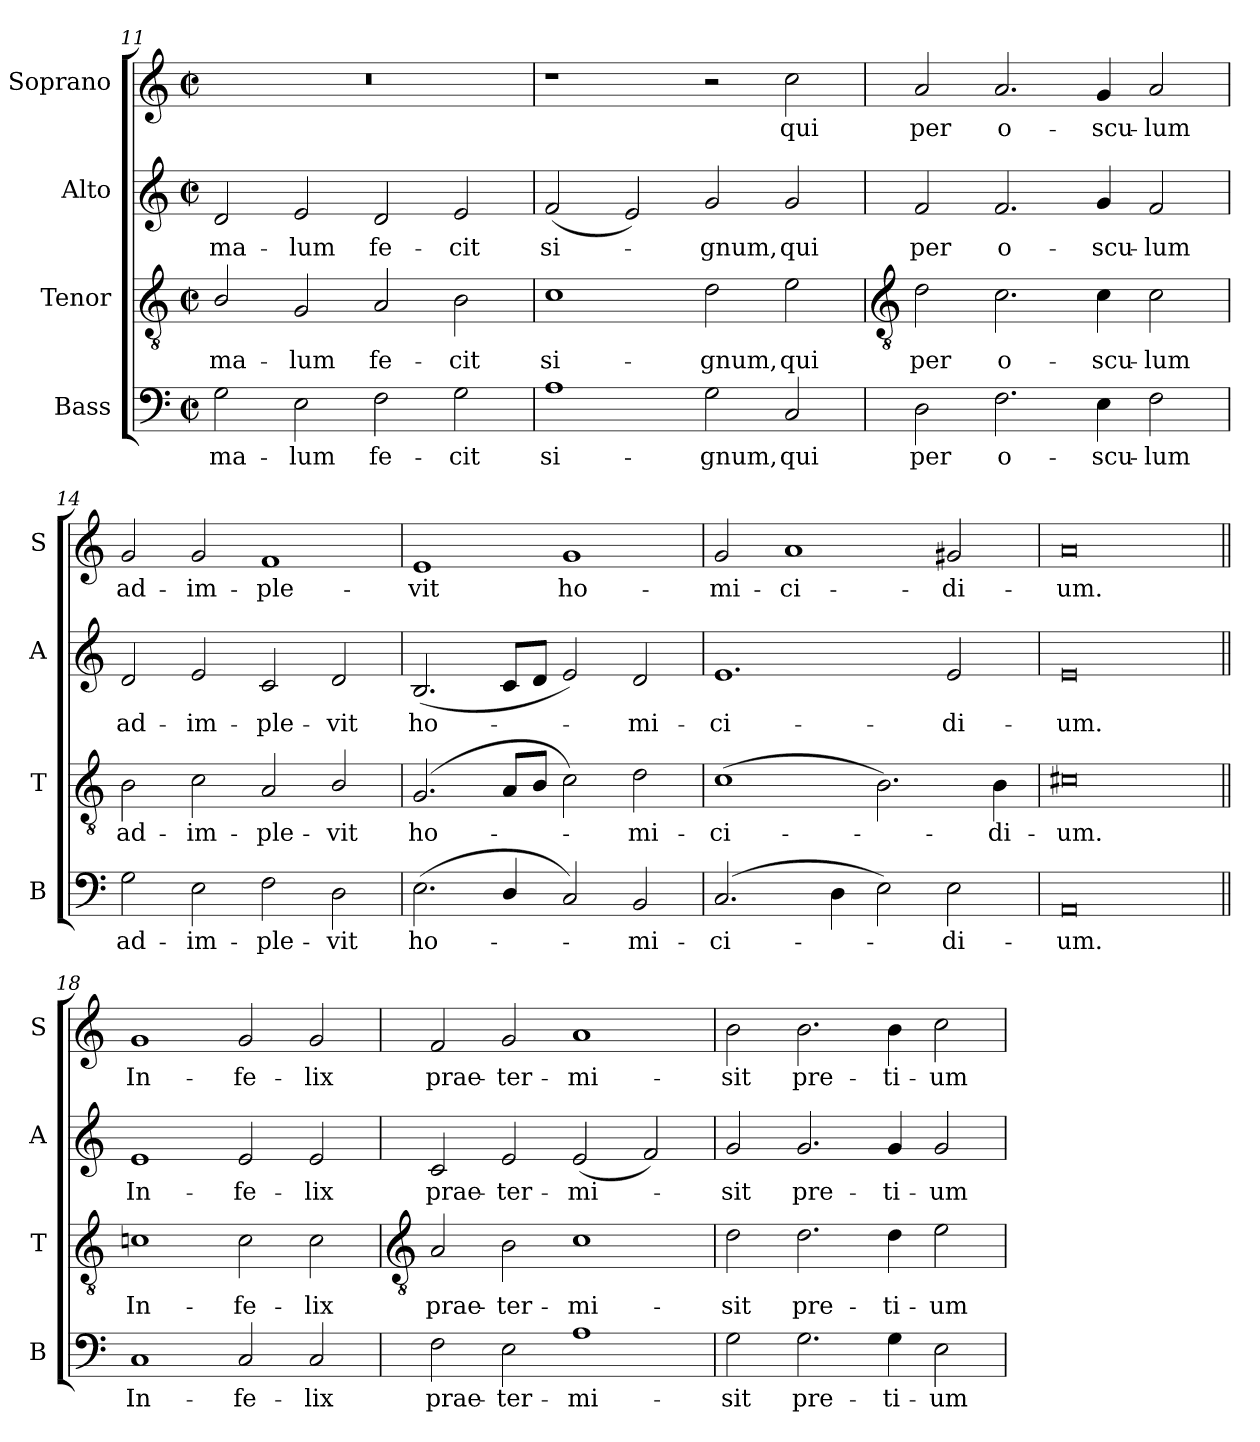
**kern	**text	**kern	**text	**kern	**text	**kern	**text
*part4	*part4	*part3	*part3	*part2	*part2	*part1	*part1
*staff4	*staff4	*staff3	*staff3	*staff2	*staff2	*staff1	*staff1
*I"Bass	*	*I"Tenor	*	*I"Alto	*	*I"Soprano	*
*I'B	*	*I'T	*	*I'A	*	*I'S	*
*clefF4	*	*clefGv2	*	*clefG2	*	*clefG2	*
*k[]	*	*k[]	*	*k[]	*	*k[]	*
*C:	*	*C:	*	*C:	*	*C:	*
*M4/2	*	*M4/2	*	*M4/2	*	*M4/2	*
*met(c|)	*	*met(c|)	*	*met(c|)	*	*met(c|)	*
=11	=11	=11	=11	=11	=11	=11	=11
!	!LO:LY:b	!	!LO:LY:b	!	!LO:LY:b	!	!
2G	ma-	2B/	ma-	2d	ma-	0r	.
!	!LO:LY:b	!	!LO:LY:b	!	!LO:LY:b	!	!
2E	-lum	2G	-lum	2e	-lum	.	.
!	!LO:LY:b	!	!LO:LY:b	!	!LO:LY:b	!	!
2F	fe-	2A	fe-	2d	fe-	.	.
!	!LO:LY:b	!	!LO:LY:b	!	!LO:LY:b	!	!
2G	-cit	2B	-cit	2e	-cit	.	.
=12	=12	=12	=12	=12	=12	=12	=12
!	!LO:LY:b	!	!LO:LY:b	!	!LO:LY:b	!	!
1A	si-	1c	si-	(<2f	si-	1r	.
.	.	.	.	2e)	.	.	.
!	!LO:LY:b	!	!LO:LY:b	!	!LO:LY:b	!	!
2G	-gnum,	2d	-gnum,	2g	gnum,	2r	.
!	!LO:LY:b	!	!LO:LY:b	!	!LO:LY:b	!	!LO:LY:b
2C	qui	2e	qui	2g	qui	2cc	qui
!!LO:LB:g=z
=13	=13	=13	=13	=13	=13	=13	=13
*	*	*clefGv2	*	*	*	*	*
!	!LO:LY:b	!	!LO:LY:b	!	!LO:LY:b	!	!LO:LY:b
2D	per	2d	per	2f	per	2a	per
!	!LO:LY:b	!	!LO:LY:b	!	!LO:LY:b	!	!LO:LY:b
2.F	o-	2.c	o-	2.f	o-	2.a	o-
!	!LO:LY:b	!	!LO:LY:b	!	!LO:LY:b	!	!LO:LY:b
4E	-scu-	4c	-scu-	4g	-scu-	4g	-scu-
!	!LO:LY:b	!	!LO:LY:b	!	!LO:LY:b	!	!LO:LY:b
2F	-lum	2c	-lum	2f	-lum	2a	-lum
=14	=14	=14	=14	=14	=14	=14	=14
!	!LO:LY:b	!	!LO:LY:b	!	!LO:LY:b	!	!LO:LY:b
2G	ad-	2B	ad-	2d	ad-	2g	ad-
!	!LO:LY:b	!	!LO:LY:b	!	!LO:LY:b	!	!LO:LY:b
2E	-im-	2c	-im-	2e	-im-	2g	-im-
!	!LO:LY:b	!	!LO:LY:b	!	!LO:LY:b	!	!LO:LY:b
2F	-ple-	2A	-ple-	2c	-ple-	1f	-ple-
!	!LO:LY:b	!	!LO:LY:b	!	!LO:LY:b	!	!
2D	-vit	2B/	-vit	2d	-vit	.	.
=15	=15	=15	=15	=15	=15	=15	=15
!	!LO:LY:b	!	!LO:LY:b	!	!LO:LY:b	!	!LO:LY:b
(<2.E	ho-	(<2.G	ho-	(<2.B	ho-	1e	-vit
4D/	.	8AL	.	8cL	.	.	.
.	.	8BJ	.	8dJ	.	.	.
!	!	!	!	!	!	!	!LO:LY:b
2C)	.	2c)	.	2e)	.	1g	ho-
!	!LO:LY:b	!	!LO:LY:b	!	!LO:LY:b	!	!
2BB	mi-	2d	mi-	2d	mi-	.	.
=16	=16	=16	=16	=16	=16	=16	=16
!	!LO:LY:b	!	!LO:LY:b	!	!LO:LY:b	!	!LO:LY:b
(>2.C	-ci-	(>1c	-ci-	1.e	-ci-	2g	-mi-
!	!	!	!	!	!	!	!LO:LY:b
.	.	.	.	.	.	1a	-ci-
4D	.	.	.	.	.	.	.
2E)	.	2.B)	.	.	.	.	.
!	!LO:LY:b	!	!	!	!LO:LY:b	!	!LO:LY:b
2E	di-	.	.	2e	-di-	2g#X	-di-
!	!	!	!LO:LY:b	!	!	!	!
.	.	4B	di-	.	.	.	.
=17	=17	=17	=17	=17	=17	=17	=17
!	!LO:LY:b	!	!LO:LY:b	!	!LO:LY:b	!	!LO:LY:b
0AA	-um.	0c#X	-um.	0e	-um.	0a	-um.
=18||	=18||	=18||	=18||	=18||	=18||	=18||	=18||
!	!LO:LY:b	!	!LO:LY:b	!	!LO:LY:b	!	!LO:LY:b
1C	In-	1cn	In-	1e	In-	1g	In-
!	!LO:LY:b	!	!LO:LY:b	!	!LO:LY:b	!	!LO:LY:b
2C	-fe-	2c	-fe-	2e	-fe-	2g	-fe-
!	!LO:LY:b	!	!LO:LY:b	!	!LO:LY:b	!	!LO:LY:b
2C	-lix	2c	-lix	2e	-lix	2g	-lix
!!LO:LB:g=z
=19	=19	=19	=19	=19	=19	=19	=19
*	*	*clefGv2	*	*	*	*	*
!	!LO:LY:b	!	!LO:LY:b	!	!LO:LY:b	!	!LO:LY:b
2F	prae-	2A	prae-	2c	prae-	2f	prae-
!	!LO:LY:b	!	!LO:LY:b	!	!LO:LY:b	!	!LO:LY:b
2E	-ter-	2B	-ter-	2e	-ter-	2g	-ter-
!	!LO:LY:b	!	!LO:LY:b	!	!LO:LY:b	!	!LO:LY:b
1A	-mi-	1c	-mi-	(<2e	-mi-	1a	-mi-
.	.	.	.	2f)	.	.	.
=20	=20	=20	=20	=20	=20	=20	=20
!	!LO:LY:b	!	!LO:LY:b	!	!LO:LY:b	!	!LO:LY:b
2G	-sit	2d	-sit	2g	sit	2b	-sit
!	!LO:LY:b	!	!LO:LY:b	!	!LO:LY:b	!	!LO:LY:b
2.G	pre-	2.d	pre-	2.g	pre-	2.b	pre-
!	!LO:LY:b	!	!LO:LY:b	!	!LO:LY:b	!	!LO:LY:b
4G	-ti-	4d	-ti-	4g	-ti-	4b	-ti-
!	!LO:LY:b	!	!LO:LY:b	!	!LO:LY:b	!	!LO:LY:b
2E	-um	2e	-um	2g	-um	2cc	-um
=	=	=	=	=	=	=	=
*-	*-	*-	*-	*-	*-	*-	*-
